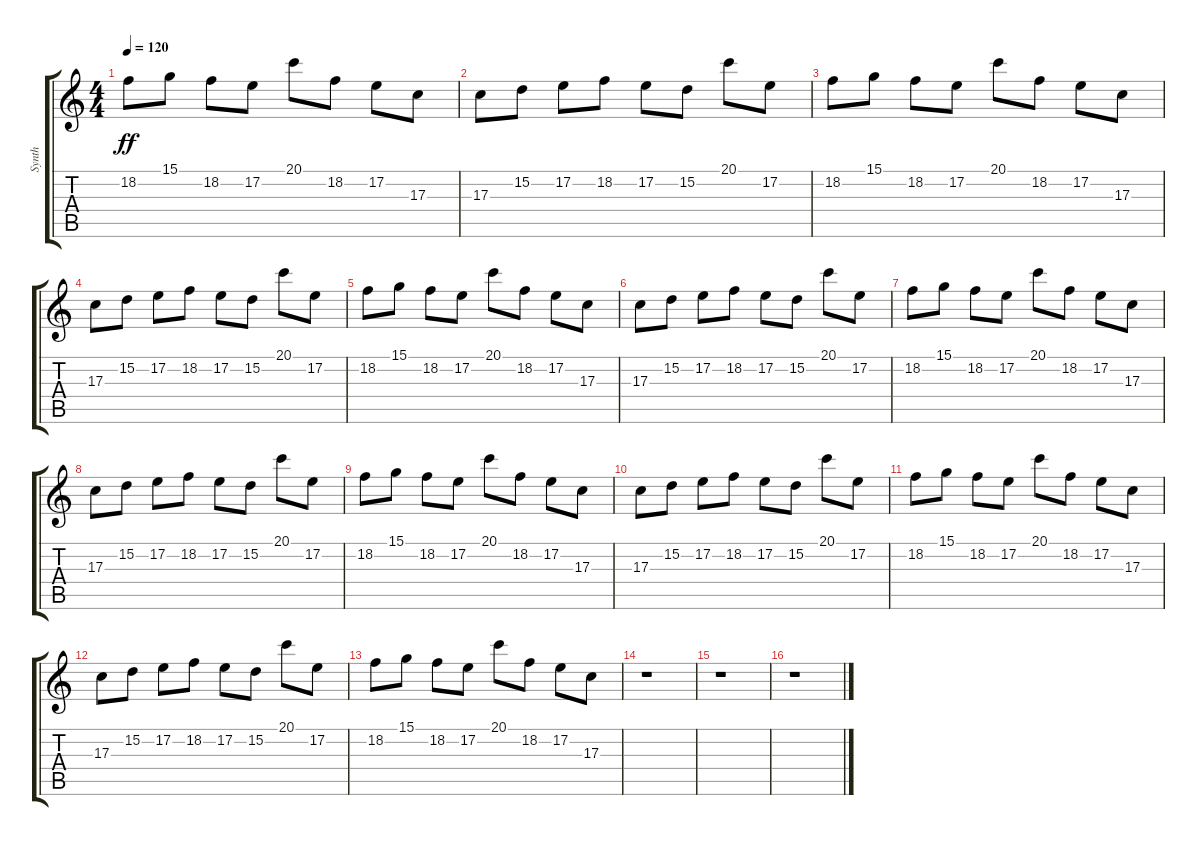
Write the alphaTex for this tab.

\track ("Synth" "Synth") {instrument stringensemble1}
\staff {score tabs}
\tuning (E4 B3 G3 D3 A2 E2) {hide}
\ts (4 4)
\tempo 120
\clef g2
\ks c
18.2.8{dy ff} 15.1.8 18.2.8 17.2.8 20.1.8 18.2.8 17.2.8 17.3.8 |
17.3.8 15.2.8 17.2.8 18.2.8 17.2.8 15.2.8 20.1.8 17.2.8 |
18.2.8 15.1.8 18.2.8 17.2.8 20.1.8 18.2.8 17.2.8 17.3.8 |
17.3.8 15.2.8 17.2.8 18.2.8 17.2.8 15.2.8 20.1.8 17.2.8 |
18.2.8 15.1.8 18.2.8 17.2.8 20.1.8 18.2.8 17.2.8 17.3.8 |
17.3.8 15.2.8 17.2.8 18.2.8 17.2.8 15.2.8 20.1.8 17.2.8 |
18.2.8 15.1.8 18.2.8 17.2.8 20.1.8 18.2.8 17.2.8 17.3.8 |
17.3.8 15.2.8 17.2.8 18.2.8 17.2.8 15.2.8 20.1.8 17.2.8 |
18.2.8 15.1.8 18.2.8 17.2.8 20.1.8 18.2.8 17.2.8 17.3.8 |
17.3.8 15.2.8 17.2.8 18.2.8 17.2.8 15.2.8 20.1.8 17.2.8 |
18.2.8 15.1.8 18.2.8 17.2.8 20.1.8 18.2.8 17.2.8 17.3.8 |
17.3.8 15.2.8 17.2.8 18.2.8 17.2.8 15.2.8 20.1.8 17.2.8 |
18.2.8 15.1.8 18.2.8 17.2.8 20.1.8 18.2.8 17.2.8 17.3.8 |
r.1 |
r.1 |
r.1
